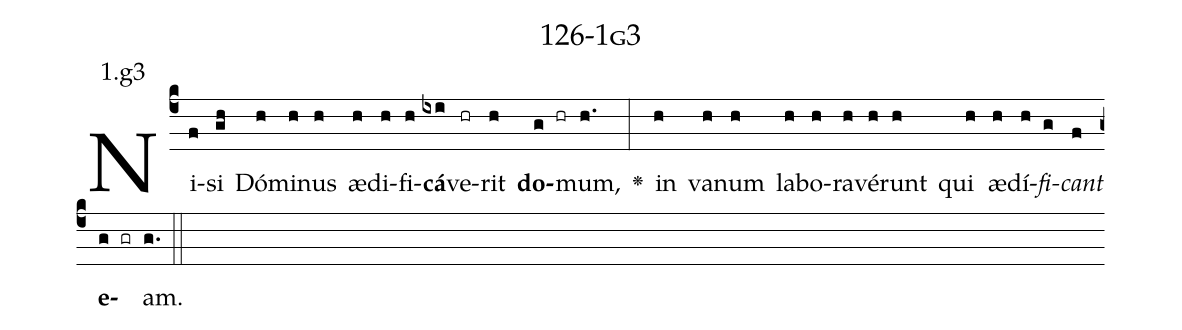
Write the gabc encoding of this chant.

name: 126-1g3;
annotation: 1.g3;
%%
(c4)Ni(f)si(gh) Dó(h)mi(h)nus(h) æ(h)di(h)fi(h)<b>cá</b>(ixi)ve(hr)rit(h) <b>do</b>(g hr)mum,(h.) <v>\greheightstar</v>(:) in(h) va(h)num(h) la(h)bo(h)ra(h)vé(h)runt(h) qui(h) æ(h)dí(h)<i>fi</i>(g)<i>cant</i>(f) <b>e</b>(g gr)am.(g.) (::)


%E(h) u(h) o(g) u(f) a(g) e.(g.) (::)
